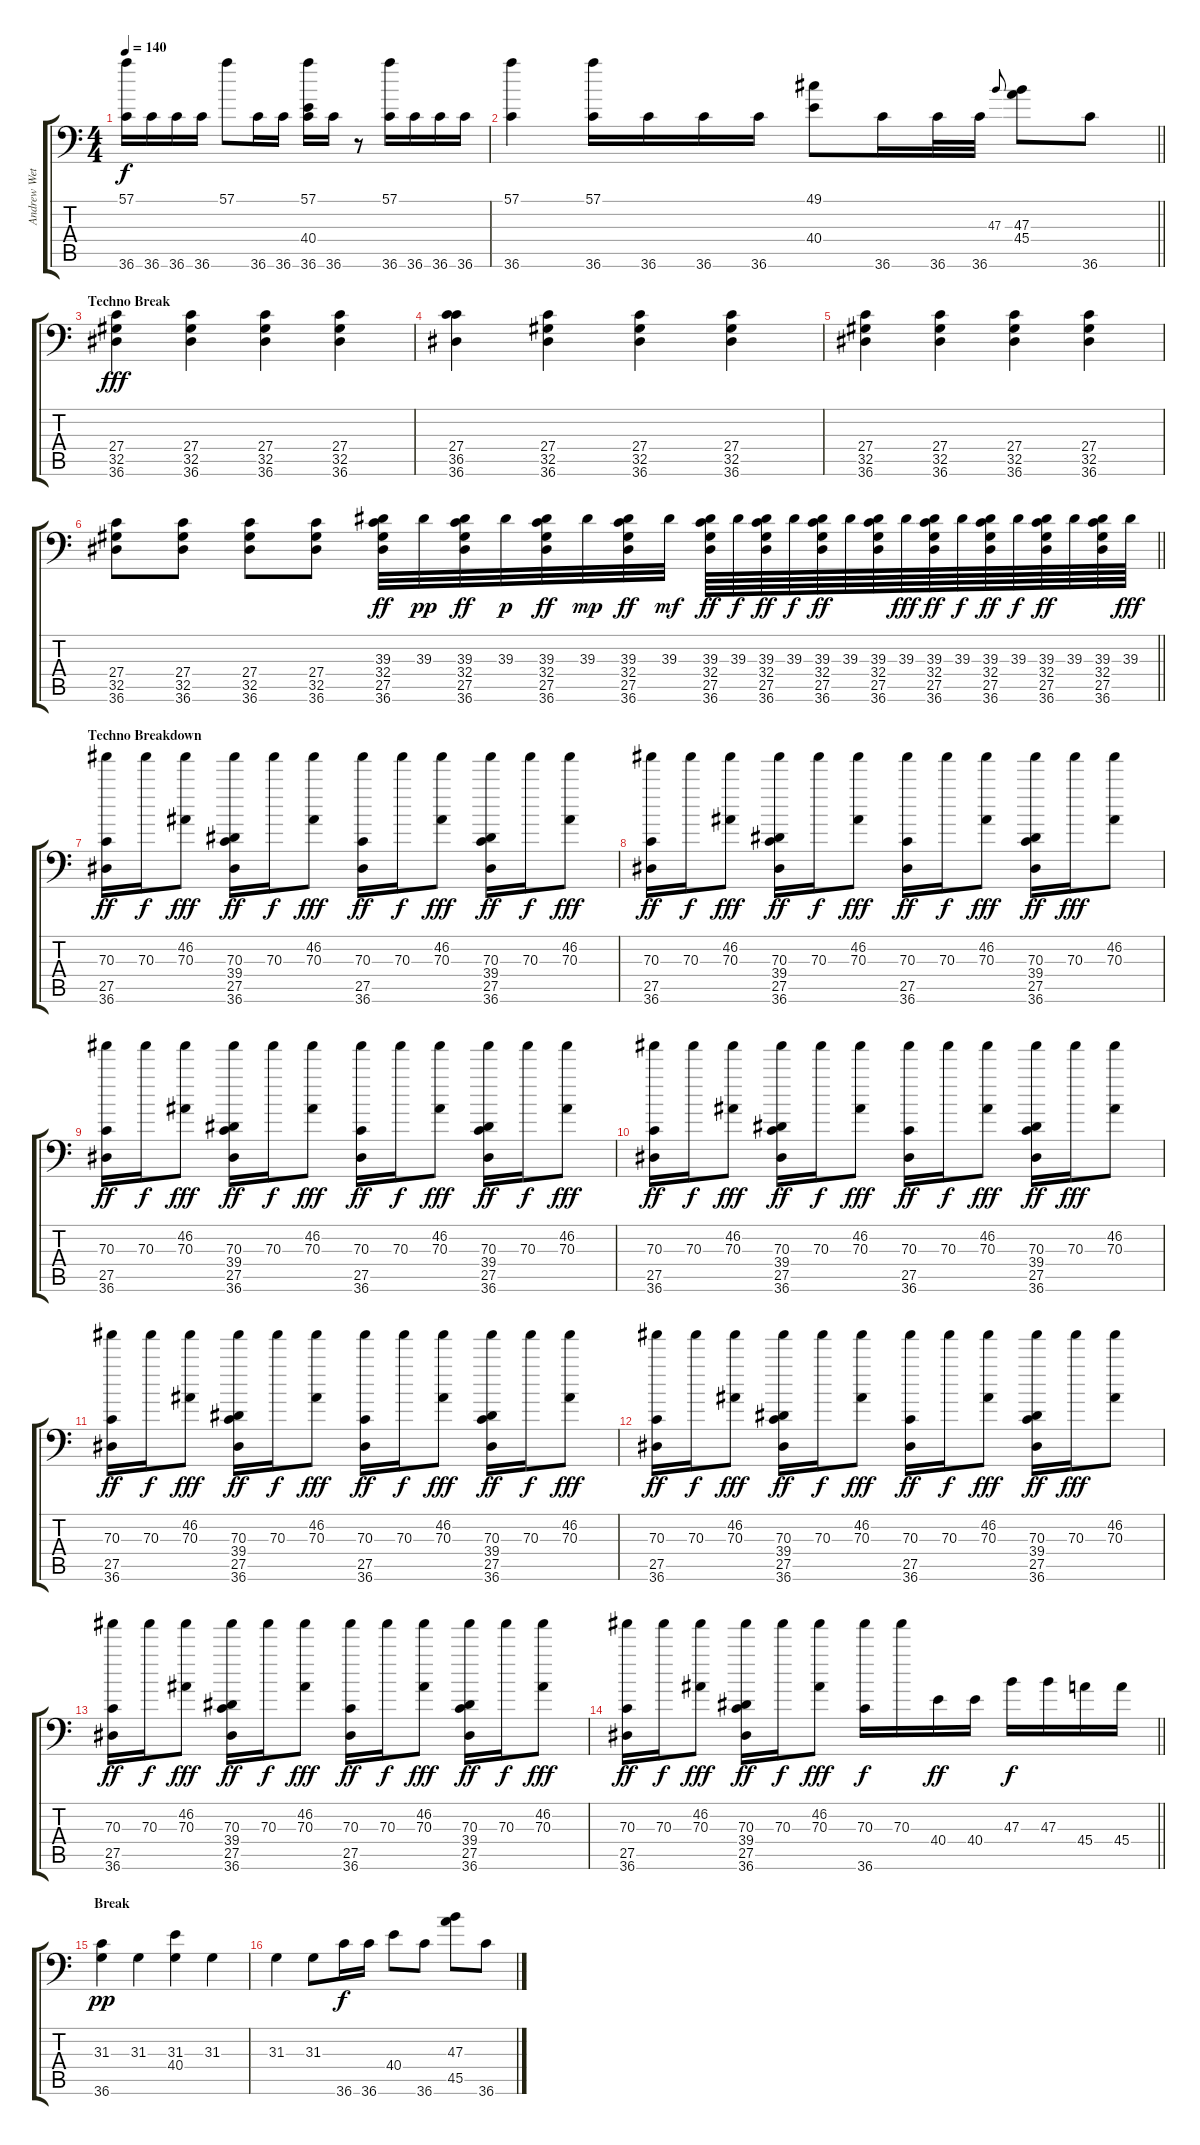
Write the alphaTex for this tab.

\track ("Andrew Wetzel" "Andrew Wet") {instrument synthdrum}
\staff {score tabs}
\tuning (C-1 C-1 C-1 C-1 C-1 C-1) {hide}
\ts (4 4)
\tempo 140
\clef f4
\ks c
(57.1 36.6).16{dy f} 36.6.16 36.6.16 36.6.16 57.1.8 36.6.16 36.6.16 (57.1 40.4 36.6).16 36.6.16 r.8 (57.1 36.6).16 36.6.16 36.6.16 36.6.16 |
\barLineRight lightlight
(57.1 36.6).4 (57.1 36.6).16 36.6.16 36.6.16 36.6.16 (49.1 40.4).8 36.6.16 36.6.32 36.6.32 47.3.8{gr onbeat} (47.3 45.4).8 36.6.8 |
\section ("" "Techno Break")
(27.4 32.5 36.6).4{dy fff} (27.4 32.5 36.6).4 (27.4 32.5 36.6).4 (27.4 32.5 36.6).4 |
(27.4 36.5 36.6).4 (27.4 32.5 36.6).4 (27.4 32.5 36.6).4 (27.4 32.5 36.6).4 |
(27.4 32.5 36.6).4 (27.4 32.5 36.6).4 (27.4 32.5 36.6).4 (27.4 32.5 36.6).4 |
\barLineRight lightlight
(27.4 32.5 36.6).8 (27.4 32.5 36.6).8 (27.4 32.5 36.6).8 (27.4 32.5 36.6).8 (39.3 32.4 27.5 36.6).32{dy ff} 39.3.32{dy pp} (39.3 32.4 27.5 36.6).32{dy ff} 39.3.32{dy p} (39.3 32.4 27.5 36.6).32{dy ff} 39.3.32{dy mp} (39.3 32.4 27.5 36.6).32{dy ff} 39.3.32{dy mf} (39.3 32.4 27.5 36.6).64{dy ff} 39.3.64{dy f} (39.3 32.4 27.5 36.6).64{dy ff} 39.3.64{dy f} (39.3 32.4 27.5 36.6).64{dy ff} 39.3.64 (39.3 32.4 27.5 36.6).64 39.3.64{dy fff} (39.3 32.4 27.5 36.6).64{dy ff} 39.3.64{dy f} (39.3 32.4 27.5 36.6).64{dy ff} 39.3.64{dy f} (39.3 32.4 27.5 36.6).64{dy ff} 39.3.64 (39.3 32.4 27.5 36.6).64 39.3.64{dy fff} |
\section ("" "Techno Breakdown")
(70.3 27.5 36.6).16{dy ff} 70.3.16{dy f} (46.2 70.3).8{dy fff} (70.3 39.4 27.5 36.6).16{dy ff} 70.3.16{dy f} (46.2 70.3).8{dy fff} (70.3 27.5 36.6).16{dy ff} 70.3.16{dy f} (46.2 70.3).8{dy fff} (70.3 39.4 27.5 36.6).16{dy ff} 70.3.16{dy f} (46.2 70.3).8{dy fff} |
(70.3 27.5 36.6).16{dy ff} 70.3.16{dy f} (46.2 70.3).8{dy fff} (70.3 39.4 27.5 36.6).16{dy ff} 70.3.16{dy f} (46.2 70.3).8{dy fff} (70.3 27.5 36.6).16{dy ff} 70.3.16{dy f} (46.2 70.3).8{dy fff} (70.3 39.4 27.5 36.6).16{dy ff} 70.3.16{dy fff} (46.2 70.3).8 |
(70.3 27.5 36.6).16{dy ff} 70.3.16{dy f} (46.2 70.3).8{dy fff} (70.3 39.4 27.5 36.6).16{dy ff} 70.3.16{dy f} (46.2 70.3).8{dy fff} (70.3 27.5 36.6).16{dy ff} 70.3.16{dy f} (46.2 70.3).8{dy fff} (70.3 39.4 27.5 36.6).16{dy ff} 70.3.16{dy f} (46.2 70.3).8{dy fff} |
(70.3 27.5 36.6).16{dy ff} 70.3.16{dy f} (46.2 70.3).8{dy fff} (70.3 39.4 27.5 36.6).16{dy ff} 70.3.16{dy f} (46.2 70.3).8{dy fff} (70.3 27.5 36.6).16{dy ff} 70.3.16{dy f} (46.2 70.3).8{dy fff} (70.3 39.4 27.5 36.6).16{dy ff} 70.3.16{dy fff} (46.2 70.3).8 |
(70.3 27.5 36.6).16{dy ff} 70.3.16{dy f} (46.2 70.3).8{dy fff} (70.3 39.4 27.5 36.6).16{dy ff} 70.3.16{dy f} (46.2 70.3).8{dy fff} (70.3 27.5 36.6).16{dy ff} 70.3.16{dy f} (46.2 70.3).8{dy fff} (70.3 39.4 27.5 36.6).16{dy ff} 70.3.16{dy f} (46.2 70.3).8{dy fff} |
(70.3 27.5 36.6).16{dy ff} 70.3.16{dy f} (46.2 70.3).8{dy fff} (70.3 39.4 27.5 36.6).16{dy ff} 70.3.16{dy f} (46.2 70.3).8{dy fff} (70.3 27.5 36.6).16{dy ff} 70.3.16{dy f} (46.2 70.3).8{dy fff} (70.3 39.4 27.5 36.6).16{dy ff} 70.3.16{dy fff} (46.2 70.3).8 |
(70.3 27.5 36.6).16{dy ff} 70.3.16{dy f} (46.2 70.3).8{dy fff} (70.3 39.4 27.5 36.6).16{dy ff} 70.3.16{dy f} (46.2 70.3).8{dy fff} (70.3 27.5 36.6).16{dy ff} 70.3.16{dy f} (46.2 70.3).8{dy fff} (70.3 39.4 27.5 36.6).16{dy ff} 70.3.16{dy f} (46.2 70.3).8{dy fff} |
\barLineRight lightlight
(70.3 27.5 36.6).16{dy ff} 70.3.16{dy f} (46.2 70.3).8{dy fff} (70.3 39.4 27.5 36.6).16{dy ff} 70.3.16{dy f} (46.2 70.3).8{dy fff} (70.3 36.6).16{dy f} 70.3.16 40.4.16{dy ff} 40.4.16 47.3.16{dy f} 47.3.16 45.4.16 45.4.16 |
\section ("" "Break")
(31.3 36.6).4{dy pp} 31.3.4 (31.3 40.4).4 31.3.4 |
31.3.4 31.3.8 36.6.16{dy f} 36.6.16 40.4.8 36.6.8 (47.3 45.5).8 36.6.8
